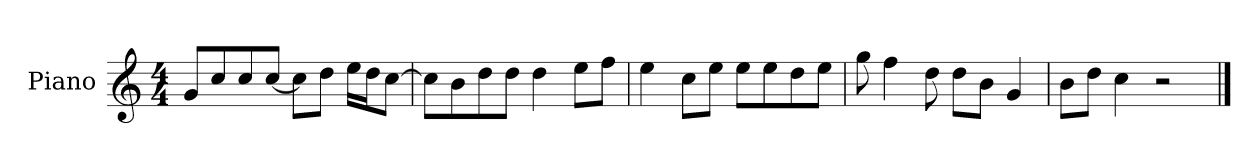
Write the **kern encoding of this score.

**kern
*part1
*staff1
*I"Piano
*I'P-no
*clefG2
*k[]
*M4/4
*MM90
=1
8g/L
8cc/
8cc/
[8cc/J
8cc\L]
8dd\J
16ee\LL
16dd\J
[8cc\J
=2
8cc\L]
8b\
8dd\
8dd\J
4dd\
8ee\L
8ff\J
=3
4ee\
8cc\L
8ee\J
8ee\L
8ee\
8dd\
8ee\J
=4
8gg\
4ff\
8dd\
8dd\L
8b\J
4g/
=5
8b\L
8dd\J
4cc\
2r
==
*-
